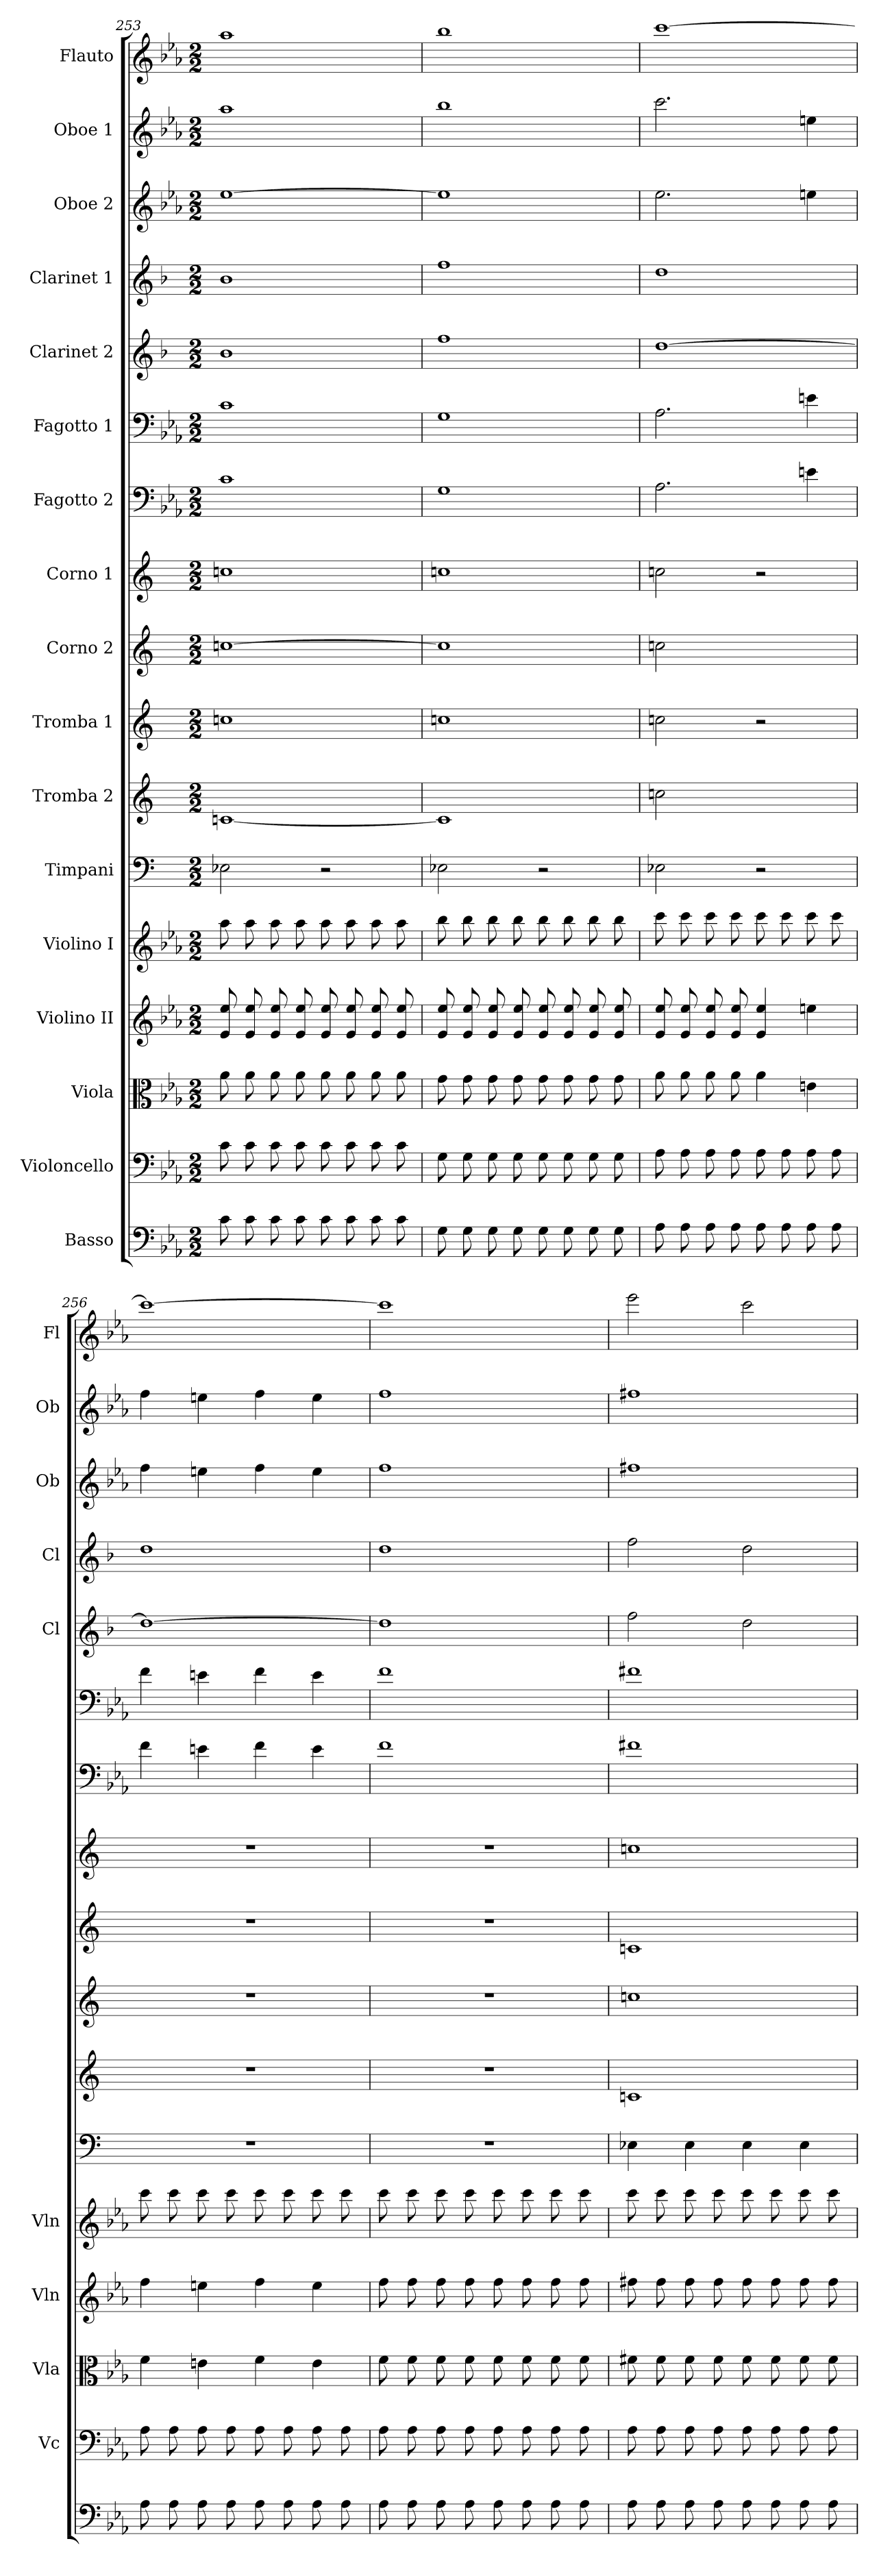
**kern	**kern	**kern	**kern	**kern	**kern	**kern	**kern	**kern	**kern	**kern	**kern	**kern	**kern	**kern	**kern	**kern
*part17	*part16	*part15	*part14	*part13	*part12	*part11	*part10	*part9	*part8	*part7	*part6	*part5	*part4	*part3	*part2	*part1
*staff17	*staff16	*staff15	*staff14	*staff13	*staff12	*staff11	*staff10	*staff9	*staff8	*staff7	*staff6	*staff5	*staff4	*staff3	*staff2	*staff1
*I"Basso	*I"Violoncello	*I"Viola	*I"Violino II	*I"Violino I	*I"Timpani	*I"Tromba 2	*I"Tromba 1	*I"Corno 2	*I"Corno 1	*I"Fagotto 2	*I"Fagotto 1	*I"Clarinet 2	*I"Clarinet 1	*I"Oboe 2	*I"Oboe 1	*I"Flauto
*	*I'Vc	*I'Vla	*I'Vln	*I'Vln	*	*	*	*	*	*	*	*I'Cl	*I'Cl	*I'Ob	*I'Ob	*I'Fl
*clefF4	*clefF4	*clefC3	*clefG2	*clefG2	*clefF4	*clefG2	*clefG2	*clefG2	*clefG2	*clefF4	*clefF4	*clefG2	*clefG2	*clefG2	*clefG2	*clefG2
*ITrd7c12	*	*	*	*	*	*ITrd-2c-3	*ITrd-2c-3	*ITrd5c9	*ITrd5c9	*	*	*ITrd1c2	*ITrd1c2	*	*	*
*k[b-e-a-]	*k[b-e-a-]	*k[b-e-a-]	*k[b-e-a-]	*k[b-e-a-]	*	*	*	*	*	*k[b-e-a-]	*k[b-e-a-]	*k[b-e-a-]	*k[b-e-a-]	*k[b-e-a-]	*k[b-e-a-]	*k[b-e-a-]
*M2/2	*M2/2	*M2/2	*M2/2	*M2/2	*M2/2	*M2/2	*M2/2	*M2/2	*M2/2	*M2/2	*M2/2	*M2/2	*M2/2	*M2/2	*M2/2	*M2/2
=253	=253	=253	=253	=253	=253	=253	=253	=253	=253	=253	=253	=253	=253	=253	=253	=253
8C	8c	8a-	8e- 8ee-	8aa-	2E-X	[1e-X	1ee-X	[1e-X	1e-X	1c	1c	1a-	1a-	[1ee-	1aa-	1aa-
8C	8c	8a-	8e- 8ee-	8aa-	.	.	.	.	.	.	.	.	.	.	.	.
8C	8c	8a-	8e- 8ee-	8aa-	.	.	.	.	.	.	.	.	.	.	.	.
8C	8c	8a-	8e- 8ee-	8aa-	.	.	.	.	.	.	.	.	.	.	.	.
8C	8c	8a-	8e- 8ee-	8aa-	2r	.	.	.	.	.	.	.	.	.	.	.
8C	8c	8a-	8e- 8ee-	8aa-	.	.	.	.	.	.	.	.	.	.	.	.
8C	8c	8a-	8e- 8ee-	8aa-	.	.	.	.	.	.	.	.	.	.	.	.
8C	8c	8a-	8e- 8ee-	8aa-	.	.	.	.	.	.	.	.	.	.	.	.
=254	=254	=254	=254	=254	=254	=254	=254	=254	=254	=254	=254	=254	=254	=254	=254	=254
8GG	8G	8g	8e- 8ee-	8bb-	2E-X	1e-]	1ee-X	1e-]	1e-X	1G	1G	1ee-	1ee-	1ee-]	1bb-	1bb-
8GG	8G	8g	8e- 8ee-	8bb-	.	.	.	.	.	.	.	.	.	.	.	.
8GG	8G	8g	8e- 8ee-	8bb-	.	.	.	.	.	.	.	.	.	.	.	.
8GG	8G	8g	8e- 8ee-	8bb-	.	.	.	.	.	.	.	.	.	.	.	.
8GG	8G	8g	8e- 8ee-	8bb-	2r	.	.	.	.	.	.	.	.	.	.	.
8GG	8G	8g	8e- 8ee-	8bb-	.	.	.	.	.	.	.	.	.	.	.	.
8GG	8G	8g	8e- 8ee-	8bb-	.	.	.	.	.	.	.	.	.	.	.	.
8GG	8G	8g	8e- 8ee-	8bb-	.	.	.	.	.	.	.	.	.	.	.	.
=255	=255	=255	=255	=255	=255	=255	=255	=255	=255	=255	=255	=255	=255	=255	=255	=255
8AA-	8A-	8a-	8e- 8ee-	8ccc	2E-X	2ee-X	2ee-X	2e-X	2e-X	2.A-	2.A-	[1cc	1cc	2.ee-	2.ccc	[1ccc
8AA-	8A-	8a-	8e- 8ee-	8ccc	.	.	.	.	.	.	.	.	.	.	.	.
8AA-	8A-	8a-	8e- 8ee-	8ccc	.	.	.	.	.	.	.	.	.	.	.	.
8AA-	8A-	8a-	8e- 8ee-	8ccc	.	.	.	.	.	.	.	.	.	.	.	.
8AA-	8A-	4a-	4e- 4ee-	8ccc	2r	2ryy	2r	2ryy	2r	.	.	.	.	.	.	.
8AA-	8A-	.	.	8ccc	.	.	.	.	.	.	.	.	.	.	.	.
8AA-	8A-	4en	4een	8ccc	.	.	.	.	.	4en	4en	.	.	4een	4een	.
8AA-	8A-	.	.	8ccc	.	.	.	.	.	.	.	.	.	.	.	.
=256	=256	=256	=256	=256	=256	=256	=256	=256	=256	=256	=256	=256	=256	=256	=256	=256
8AA-	8A-	4f	4ff	8ccc	1r	1r	1r	1r	1r	4f	4f	1cc_	1cc	4ff	4ff	1ccc_
8AA-	8A-	.	.	8ccc	.	.	.	.	.	.	.	.	.	.	.	.
8AA-	8A-	4en	4een	8ccc	.	.	.	.	.	4en	4en	.	.	4een	4een	.
8AA-	8A-	.	.	8ccc	.	.	.	.	.	.	.	.	.	.	.	.
8AA-	8A-	4f	4ff	8ccc	.	.	.	.	.	4f	4f	.	.	4ff	4ff	.
8AA-	8A-	.	.	8ccc	.	.	.	.	.	.	.	.	.	.	.	.
8AA-	8A-	4e	4ee	8ccc	.	.	.	.	.	4e	4e	.	.	4ee	4ee	.
8AA-	8A-	.	.	8ccc	.	.	.	.	.	.	.	.	.	.	.	.
=257	=257	=257	=257	=257	=257	=257	=257	=257	=257	=257	=257	=257	=257	=257	=257	=257
8AA-	8A-	8f	8ff	8ccc	1r	1r	1r	1r	1r	1f	1f	1cc]	1cc	1ff	1ff	1ccc]
8AA-	8A-	8f	8ff	8ccc	.	.	.	.	.	.	.	.	.	.	.	.
8AA-	8A-	8f	8ff	8ccc	.	.	.	.	.	.	.	.	.	.	.	.
8AA-	8A-	8f	8ff	8ccc	.	.	.	.	.	.	.	.	.	.	.	.
8AA-	8A-	8f	8ff	8ccc	.	.	.	.	.	.	.	.	.	.	.	.
8AA-	8A-	8f	8ff	8ccc	.	.	.	.	.	.	.	.	.	.	.	.
8AA-	8A-	8f	8ff	8ccc	.	.	.	.	.	.	.	.	.	.	.	.
8AA-	8A-	8f	8ff	8ccc	.	.	.	.	.	.	.	.	.	.	.	.
=258	=258	=258	=258	=258	=258	=258	=258	=258	=258	=258	=258	=258	=258	=258	=258	=258
8AA-	8A-	8f#X	8ff#X	8ccc	4E-X	1e-X	1ee-X	1E-X	1e-X	1f#X	1f#X	2ee-	2ee-	1ff#X	1ff#X	2eee-
8AA-	8A-	8f#	8ff#	8ccc	.	.	.	.	.	.	.	.	.	.	.	.
8AA-	8A-	8f#	8ff#	8ccc	4E-	.	.	.	.	.	.	.	.	.	.	.
8AA-	8A-	8f#	8ff#	8ccc	.	.	.	.	.	.	.	.	.	.	.	.
8AA-	8A-	8f#	8ff#	8ccc	4E-	.	.	.	.	.	.	2cc	2cc	.	.	2ccc
8AA-	8A-	8f#	8ff#	8ccc	.	.	.	.	.	.	.	.	.	.	.	.
8AA-	8A-	8f#	8ff#	8ccc	4E-	.	.	.	.	.	.	.	.	.	.	.
8AA-	8A-	8f#	8ff#	8ccc	.	.	.	.	.	.	.	.	.	.	.	.
=	=	=	=	=	=	=	=	=	=	=	=	=	=	=	=	=
*-	*-	*-	*-	*-	*-	*-	*-	*-	*-	*-	*-	*-	*-	*-	*-	*-
